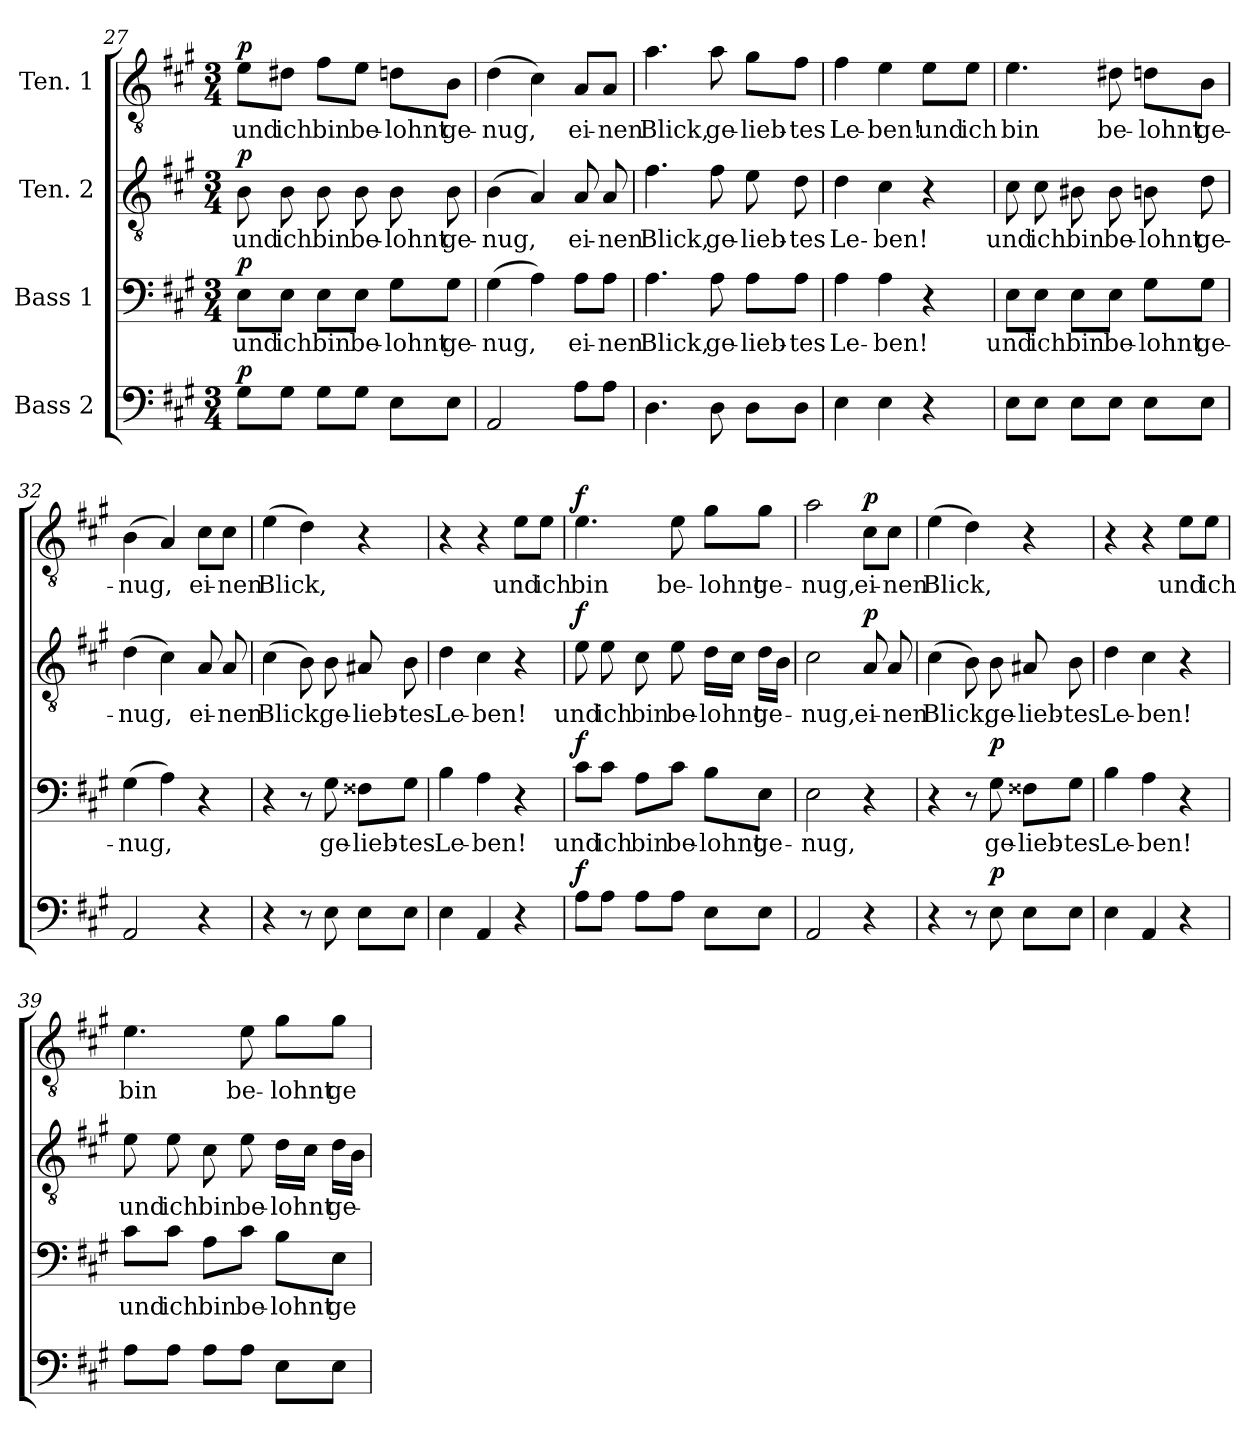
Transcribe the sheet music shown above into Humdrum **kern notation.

**kern	**dynam	**kern	**text	**dynam	**kern	**text	**dynam	**kern	**text	**dynam
*part4	*part4	*part3	*part3	*part3	*part2	*part2	*part2	*part1	*part1	*part1
*staff4	*staff4	*staff3	*staff3	*staff3	*staff2	*staff2	*staff2	*staff1	*staff1	*staff1
*I"Bass 2	*	*I"Bass 1	*	*	*I"Ten. 2	*	*	*I"Ten. 1	*	*
*clefF4	*	*clefF4	*	*	*clefGv2	*	*	*clefGv2	*	*
*k[f#c#g#]	*	*k[f#c#g#]	*	*	*k[f#c#g#]	*	*	*k[f#c#g#]	*	*
*M3/4	*	*M3/4	*	*	*M3/4	*	*	*M3/4	*	*
=27	=27	=27	=27	=27	=27	=27	=27	=27	=27	=27
!	!LO:DY:a	!	!LO:LY:b	!LO:DY:a	!	!LO:LY:b	!LO:DY:a	!	!LO:LY:b	!LO:DY:a
8G#\L	p	8E\L	und	p	8B\	und	p	8e\L	und	p
!	!	!	!LO:LY:b	!	!	!LO:LY:b	!	!	!LO:LY:b	!
8G#\J	.	8E\J	ich	.	8B\	ich	.	8d#X\J	ich	.
!	!	!	!LO:LY:b	!	!	!LO:LY:b	!	!	!LO:LY:b	!
8G#\L	.	8E\L	bin	.	8B\	bin	.	8f#\L	bin	.
!	!	!	!LO:LY:b	!	!	!LO:LY:b	!	!	!LO:LY:b	!
8G#\J	.	8E\J	be-	.	8B\	be-	.	8e\J	be-	.
!	!	!	!LO:LY:b	!	!	!LO:LY:b	!	!	!LO:LY:b	!
8E\L	.	8G#\L	-lohnt	.	8B\	-lohnt	.	8dn\L	-lohnt	.
!	!	!	!LO:LY:b	!	!	!LO:LY:b	!	!	!LO:LY:b	!
8E\J	.	8G#\J	ge-	.	8B\	ge-	.	8B\J	ge-	.
!!LO:LB:g=z
=28	=28	=28	=28	=28	=28	=28	=28	=28	=28	=28
!	!	!	!LO:LY:b	!	!	!LO:LY:b	!	!	!LO:LY:b	!
2AA/	.	(4G#\	-nug,	.	(4B\	-nug,	.	(4d\	-nug,	.
.	.	4A\)	.	.	4A/)	.	.	4c#\)	.	.
!	!	!	!LO:LY:b	!	!	!LO:LY:b	!	!	!LO:LY:b	!
8A\L	.	8A\L	ei-	.	8A/	ei-	.	8A/L	ei-	.
!	!	!	!LO:LY:b	!	!	!LO:LY:b	!	!	!LO:LY:b	!
8A\J	.	8A\J	-nen	.	8A/	-nen	.	8A/J	-nen	.
=29	=29	=29	=29	=29	=29	=29	=29	=29	=29	=29
!	!	!	!LO:LY:b	!	!	!LO:LY:b	!	!	!LO:LY:b	!
4.D\	.	4.A\	Blick,	.	4.f#\	Blick,	.	4.a\	Blick,	.
!	!	!	!LO:LY:b	!	!	!LO:LY:b	!	!	!LO:LY:b	!
8D\	.	8A\	ge-	.	8f#\	ge-	.	8a\	ge-	.
!	!	!	!LO:LY:b	!	!	!LO:LY:b	!	!	!LO:LY:b	!
8D\L	.	8A\L	-lieb-	.	8e\	-lieb-	.	8g#\L	-lieb-	.
!	!	!	!LO:LY:b	!	!	!LO:LY:b	!	!	!LO:LY:b	!
8D\J	.	8A\J	-tes	.	8d\	-tes	.	8f#\J	-tes	.
=30	=30	=30	=30	=30	=30	=30	=30	=30	=30	=30
!	!	!	!LO:LY:b	!	!	!LO:LY:b	!	!	!LO:LY:b	!
4E\	.	4A\	Le-	.	4d\	Le-	.	4f#\	Le-	.
!	!	!	!LO:LY:b	!	!	!LO:LY:b	!	!	!LO:LY:b	!
4E\	.	4A\	-ben!	.	4c#\	-ben!	.	4e\	-ben!	.
!	!	!	!	!	!	!	!	!	!LO:LY:b	!
4r	.	4r	.	.	4r	.	.	8e\L	und	.
!	!	!	!	!	!	!	!	!	!LO:LY:b	!
.	.	.	.	.	.	.	.	8e\J	ich	.
!!LO:PB:g=z
=31	=31	=31	=31	=31	=31	=31	=31	=31	=31	=31
!	!	!	!LO:LY:b	!	!	!LO:LY:b	!	!	!LO:LY:b	!
8E\L	.	8E\L	und	.	8c#\	und	.	4.e\	bin	.
!	!	!	!LO:LY:b	!	!	!LO:LY:b	!	!	!	!
8E\J	.	8E\J	ich	.	8c#\	ich	.	.	.	.
!	!	!	!LO:LY:b	!	!	!LO:LY:b	!	!	!	!
8E\L	.	8E\L	bin	.	8B#X\	bin	.	.	.	.
!	!	!	!LO:LY:b	!	!	!LO:LY:b	!	!	!LO:LY:b	!
8E\J	.	8E\J	be-	.	8B#\	be-	.	8d#X\	be-	.
!	!	!	!LO:LY:b	!	!	!LO:LY:b	!	!	!LO:LY:b	!
8E\L	.	8G#\L	-lohnt	.	8Bn\	-lohnt	.	8dn\L	-lohnt	.
!	!	!	!LO:LY:b	!	!	!LO:LY:b	!	!	!LO:LY:b	!
8E\J	.	8G#\J	ge-	.	8d\	ge-	.	8B\J	ge-	.
=32	=32	=32	=32	=32	=32	=32	=32	=32	=32	=32
!	!	!	!LO:LY:b	!	!	!LO:LY:b	!	!	!LO:LY:b	!
2AA/	.	(4G#\	-nug,	.	(4d\	-nug,	.	(4B\	-nug,	.
.	.	4A\)	.	.	4c#\)	.	.	4A/)	.	.
!	!	!	!	!	!	!LO:LY:b	!	!	!LO:LY:b	!
4r	.	4r	.	.	8A/	ei-	.	8c#\L	ei-	.
!	!	!	!	!	!	!LO:LY:b	!	!	!LO:LY:b	!
.	.	.	.	.	8A/	-nen	.	8c#\J	-nen	.
=33	=33	=33	=33	=33	=33	=33	=33	=33	=33	=33
!	!	!	!	!	!	!LO:LY:b	!	!	!LO:LY:b	!
4r	.	4r	.	.	(4c#\	Blick,	.	(4e\	Blick,	.
8r	.	8r	.	.	8B\)	.	.	4d\)	.	.
!	!	!	!LO:LY:b	!	!	!LO:LY:b	!	!	!	!
8E\	.	8G#\	ge-	.	8B\	ge-	.	.	.	.
!	!	!	!LO:LY:b	!	!	!LO:LY:b	!	!	!	!
8E\L	.	8F##X\L	-lieb-	.	8A#X/	-lieb-	.	4r	.	.
!	!	!	!LO:LY:b	!	!	!LO:LY:b	!	!	!	!
8E\J	.	8G#\J	-tes	.	8B\	-tes	.	.	.	.
!!LO:LB:g=z
=34	=34	=34	=34	=34	=34	=34	=34	=34	=34	=34
!	!	!	!LO:LY:b	!	!	!LO:LY:b	!	!	!	!
4E\	.	4B\	Le-	.	4d\	Le-	.	4r	.	.
!	!	!	!LO:LY:b	!	!	!LO:LY:b	!	!	!	!
4AA/	.	4A\	-ben!	.	4c#\	-ben!	.	4r	.	.
!	!	!	!	!	!	!	!	!	!LO:LY:b	!
4r	.	4r	.	.	4r	.	.	8e\L	und	.
!	!	!	!	!	!	!	!	!	!LO:LY:b	!
.	.	.	.	.	.	.	.	8e\J	ich	.
=35	=35	=35	=35	=35	=35	=35	=35	=35	=35	=35
!	!LO:DY:a	!	!LO:LY:b	!LO:DY:a	!	!LO:LY:b	!LO:DY:a	!	!LO:LY:b	!LO:DY:a
8A\L	f	8c#\L	und	f	8e\	und	f	4.e\	bin	f
!	!	!	!LO:LY:b	!	!	!LO:LY:b	!	!	!	!
8A\J	.	8c#\J	ich	.	8e\	ich	.	.	.	.
!	!	!	!LO:LY:b	!	!	!LO:LY:b	!	!	!	!
8A\L	.	8A\L	bin	.	8c#\	bin	.	.	.	.
!	!	!	!LO:LY:b	!	!	!LO:LY:b	!	!	!LO:LY:b	!
8A\J	.	8c#\J	be-	.	8e\	be-	.	8e\	be-	.
!	!	!	!LO:LY:b	!	!	!LO:LY:b	!	!	!LO:LY:b	!
8E\L	.	8B\L	-lohnt	.	16d\LL	-lohnt	.	8g#\L	-lohnt	.
.	.	.	.	.	16c#\JJ	.	.	.	.	.
!	!	!	!LO:LY:b	!	!	!LO:LY:b	!	!	!LO:LY:b	!
8E\J	.	8E\J	ge-	.	16d\LL	ge-	.	8g#\J	ge-	.
.	.	.	.	.	16B\JJ	.	.	.	.	.
=36	=36	=36	=36	=36	=36	=36	=36	=36	=36	=36
!	!	!	!LO:LY:b	!	!	!LO:LY:b	!	!	!LO:LY:b	!
2AA/	.	2E\	-nug,	.	2c#\	-nug,	.	2a\	-nug,	.
!	!	!	!	!	!	!LO:LY:b	!LO:DY:a	!	!LO:LY:b	!LO:DY:a
4r	.	4r	.	.	8A/	ei-	p	8c#\L	ei-	p
!	!	!	!	!	!	!LO:LY:b	!	!	!LO:LY:b	!
.	.	.	.	.	8A/	-nen	.	8c#\J	-nen	.
!!LO:LB:g=z
=37	=37	=37	=37	=37	=37	=37	=37	=37	=37	=37
!	!	!	!	!	!	!LO:LY:b	!	!	!LO:LY:b	!
4r	.	4r	.	.	(4c#\	Blick,	.	(4e\	Blick,	.
8r	.	8r	.	.	8B\)	.	.	4d\)	.	.
!	!LO:DY:a	!	!LO:LY:b	!LO:DY:a	!	!LO:LY:b	!	!	!	!
8E\	p	8G#\	ge-	p	8B\	ge-	.	.	.	.
!	!	!	!LO:LY:b	!	!	!LO:LY:b	!	!	!	!
8E\L	.	8F##X\L	-lieb-	.	8A#X/	-lieb-	.	4r	.	.
!	!	!	!LO:LY:b	!	!	!LO:LY:b	!	!	!	!
8E\J	.	8G#\J	-tes	.	8B\	-tes	.	.	.	.
=38	=38	=38	=38	=38	=38	=38	=38	=38	=38	=38
!	!	!	!LO:LY:b	!	!	!LO:LY:b	!	!	!	!
4E\	.	4B\	Le-	.	4d\	Le-	.	4r	.	.
!	!	!	!LO:LY:b	!	!	!LO:LY:b	!	!	!	!
4AA/	.	4A\	-ben!	.	4c#\	-ben!	.	4r	.	.
!	!	!	!	!	!	!	!	!	!LO:LY:b	!
4r	.	4r	.	.	4r	.	.	8e\L	und	.
!	!	!	!	!	!	!	!	!	!LO:LY:b	!
.	.	.	.	.	.	.	.	8e\J	ich	.
=39	=39	=39	=39	=39	=39	=39	=39	=39	=39	=39
!	!	!	!LO:LY:b	!	!	!LO:LY:b	!	!	!LO:LY:b	!
8A\L	.	8c#\L	und	.	8e\	und	.	4.e\	bin	.
!	!	!	!LO:LY:b	!	!	!LO:LY:b	!	!	!	!
8A\J	.	8c#\J	ich	.	8e\	ich	.	.	.	.
!	!	!	!LO:LY:b	!	!	!LO:LY:b	!	!	!	!
8A\L	.	8A\L	bin	.	8c#\	bin	.	.	.	.
!	!	!	!LO:LY:b	!	!	!LO:LY:b	!	!	!LO:LY:b	!
8A\J	.	8c#\J	be-	.	8e\	be-	.	8e\	be-	.
!	!	!	!LO:LY:b	!	!	!LO:LY:b	!	!	!LO:LY:b	!
8E\L	.	8B\L	-lohnt	.	16d\LL	-lohnt	.	8g#\L	-lohnt	.
.	.	.	.	.	16c#\JJ	.	.	.	.	.
!	!	!	!LO:LY:b	!	!	!LO:LY:b	!	!	!LO:LY:b	!
8E\J	.	8E\J	ge-	.	16d\LL	ge-	.	8g#\J	ge-	.
.	.	.	.	.	16B\JJ	.	.	.	.	.
=	=	=	=	=	=	=	=	=	=	=
*-	*-	*-	*-	*-	*-	*-	*-	*-	*-	*-
